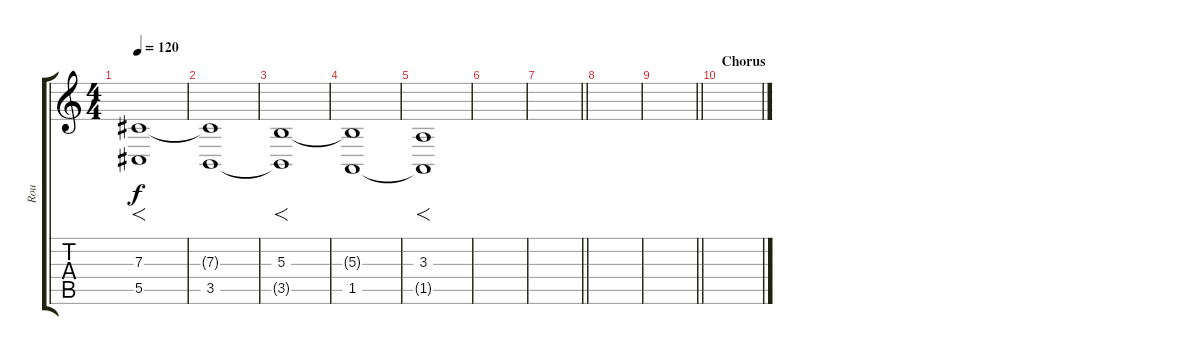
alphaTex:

\track ("Rou" "Rou") {instrument lead2sawtooth}
\staff {score tabs}
\tuning (Eb4 Bb3 Gb3 Db3 Ab2 Db2) {hide}
\ts (4 4)
\tempo 120
\clef g2
\ks c
(7.3 5.5{t}).1{f dy f} |
(7.3{t} 3.5).1 |
(5.3 3.5{t}).1{f} |
(5.3{t} 1.5).1 |
(3.3 1.5{t}).1{f} |
|
\barLineRight lightlight
|
|
\barLineRight lightlight
|
\section ("" "Chorus")
